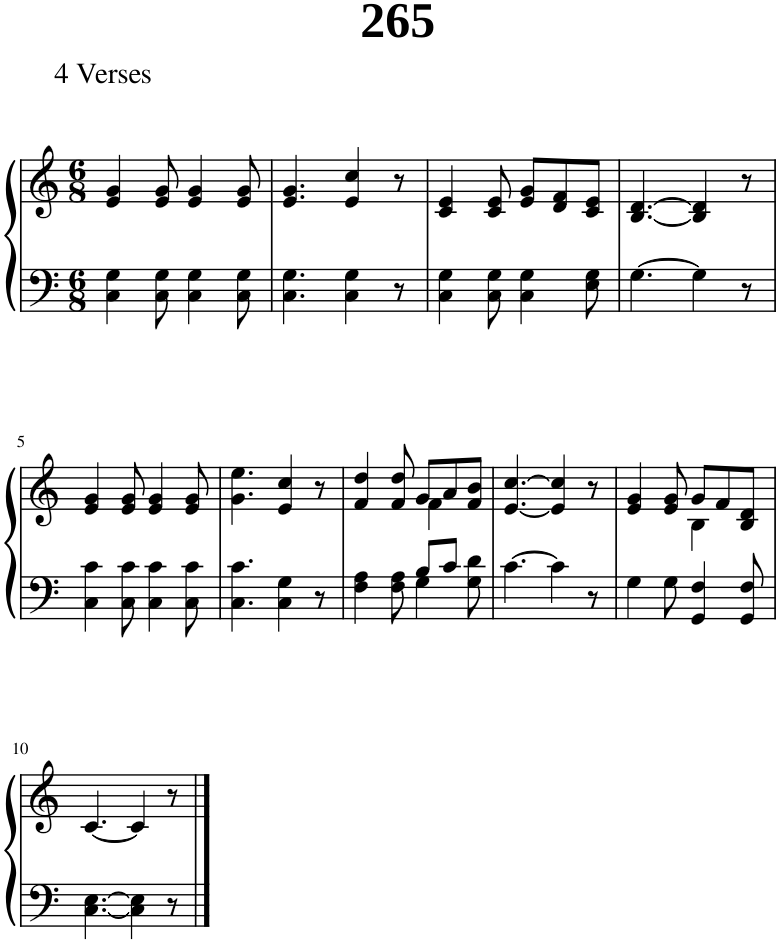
**kern	**kern
*part1	*part1
*staff2	*staff1
*I"Piano	*
*I'Pno.	*
*clefF4	*clefG2
*k[]	*k[]
*M6/8	*M6/8
=1	=1
4C\ 4G\	4e/ 4g/
8C\ 8G\	8e/ 8g/
4C\ 4G\	4e/ 4g/
8C\ 8G\	8e/ 8g/
=2	=2
4.C\ 4.G\	4.e/ 4.g/
4C\ 4G\	4e/ 4cc/
8r	8r
=3	=3
4C\ 4G\	4c/ 4e/
8C\ 8G\	8c/ 8e/
4C\ 4G\	8e/ 8g/L
.	8d/ 8f/
8E\ 8G\	8c/ 8e/J
=4	=4
[4.G\	[4.B/ [4.d/
4G\]	4B/] 4d/]
8r	8r
!!LO:LB:g=z
=5	=5
4C\ 4c\	4e/ 4g/
8C\ 8c\	8e/ 8g/
4C\ 4c\	4e/ 4g/
8C\ 8c\	8e/ 8g/
=6	=6
4.C\ 4.c\	4.g\ 4.ee\
4C\ 4G\	4e/ 4cc/
8r	8r
=7	=7
*^	*^
4.ryy	4F\ 4A\	4f/ 4dd/	4.ryy
.	8F\ 8A\	8f/ 8dd/	.
8B/L	4G\	8g/L	4f\
8c/J	.	8a/	.
8ryy	8G\ 8d\	8f/ 8b/J	8ryy
*v	*v	*	*
*	*v	*v
=8	=8
[4.c\	[4.e/ [4.cc/
4c\]	4e/] 4cc/]
8r	8r
=9	=9
*	*^
4G\	4e/ 4g/	4.ryy
8G\	8e/ 8g/	.
4GG/ 4F/	8g/L	4B\
.	8f/	.
8GG/ 8F/	8B/ 8d/J	8ryy
*	*v	*v
!!LO:LB:g=z
=10	=10
[4.C\ [4.E\	[4.c/
4C\] 4E\]	4c/]
8r	8r
==	==
*-	*-
